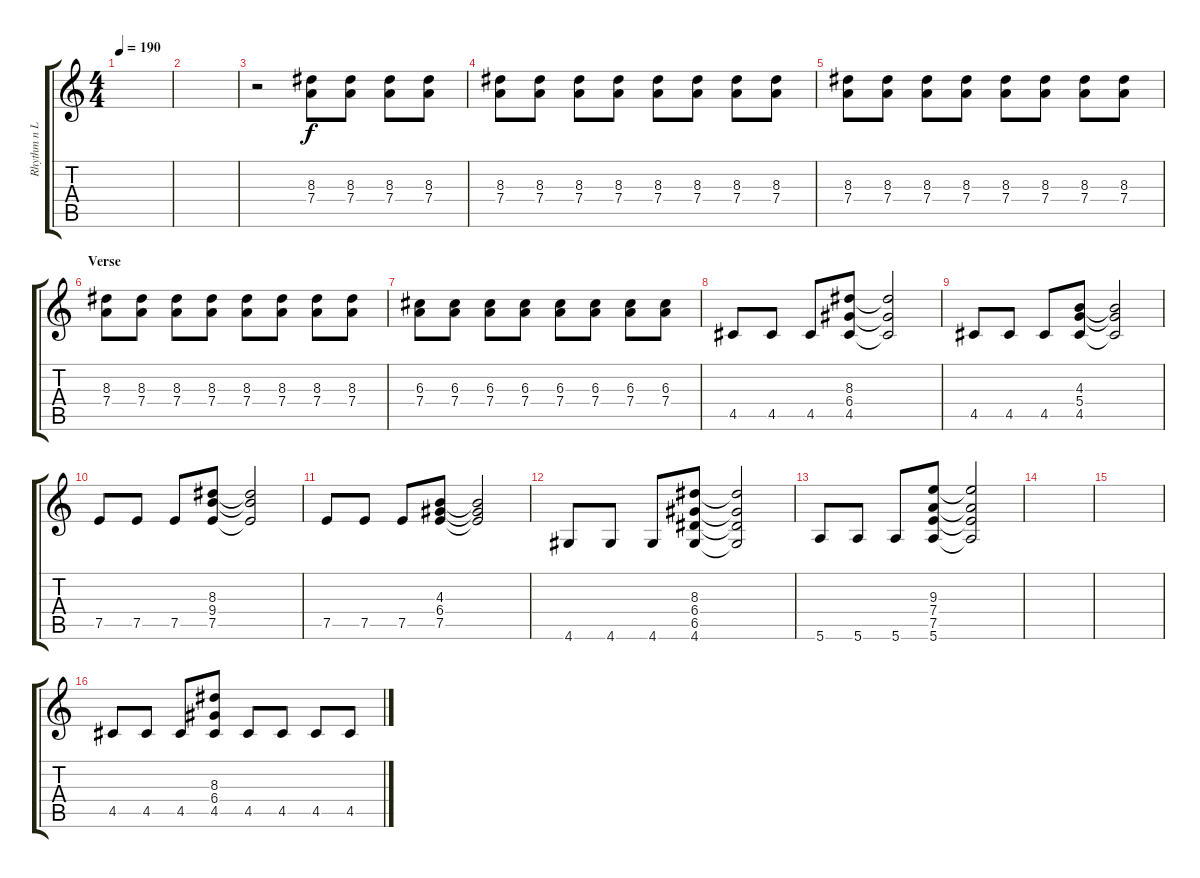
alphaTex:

\track ("Rhythm n Lead Guitar" "Rhythm n L") {instrument distortionguitar}
\staff {score tabs}
\tuning (E4 B3 G3 D3 A2 E2) {hide}
\ts (4 4)
\tempo 190
\clef g2
\ks c
|
|
r.2 (8.3 7.4).8 (8.3 7.4).8 (8.3 7.4).8 (8.3 7.4).8 |
(8.3 7.4).8 (8.3 7.4).8 (8.3 7.4).8 (8.3 7.4).8 (8.3 7.4).8 (8.3 7.4).8 (8.3 7.4).8 (8.3 7.4).8 |
(8.3 7.4).8 (8.3 7.4).8 (8.3 7.4).8 (8.3 7.4).8 (8.3 7.4).8 (8.3 7.4).8 (8.3 7.4).8 (8.3 7.4).8 |
\section ("" "Verse")
(8.3 7.4).8 (8.3 7.4).8 (8.3 7.4).8 (8.3 7.4).8 (8.3 7.4).8 (8.3 7.4).8 (8.3 7.4).8 (8.3 7.4).8 |
(6.3 7.4).8 (6.3 7.4).8 (6.3 7.4).8 (6.3 7.4).8 (6.3 7.4).8 (6.3 7.4).8 (6.3 7.4).8 (6.3 7.4).8 |
4.5.8 4.5.8 4.5.8 (8.3 6.4 4.5).8 (8.3{t} 6.4{t} 4.5{t}).2 |
4.5.8 4.5.8 4.5.8 (4.3 5.4 4.5).8 (4.3{t} 5.4{t} 4.5{t}).2 |
7.5.8 7.5.8 7.5.8 (8.3 9.4 7.5).8 (8.3{t} 9.4{t} 7.5{t}).2 |
7.5.8 7.5.8 7.5.8 (4.3 6.4 7.5).8 (4.3{t} 6.4{t} 7.5{t}).2 |
4.6.8 4.6.8 4.6.8 (8.3 6.4 6.5 4.6).8 (8.3{t} 6.4{t} 6.5{t} 4.6{t}).2 |
5.6.8 5.6.8 5.6.8 (9.3 7.4 7.5 5.6).8 (9.3{t} 7.4{t} 7.5{t} 5.6{t}).2 |
|
|
4.5.8 4.5.8 4.5.8 (8.3 6.4 4.5).8 4.5.8 4.5.8 4.5.8 4.5.8
